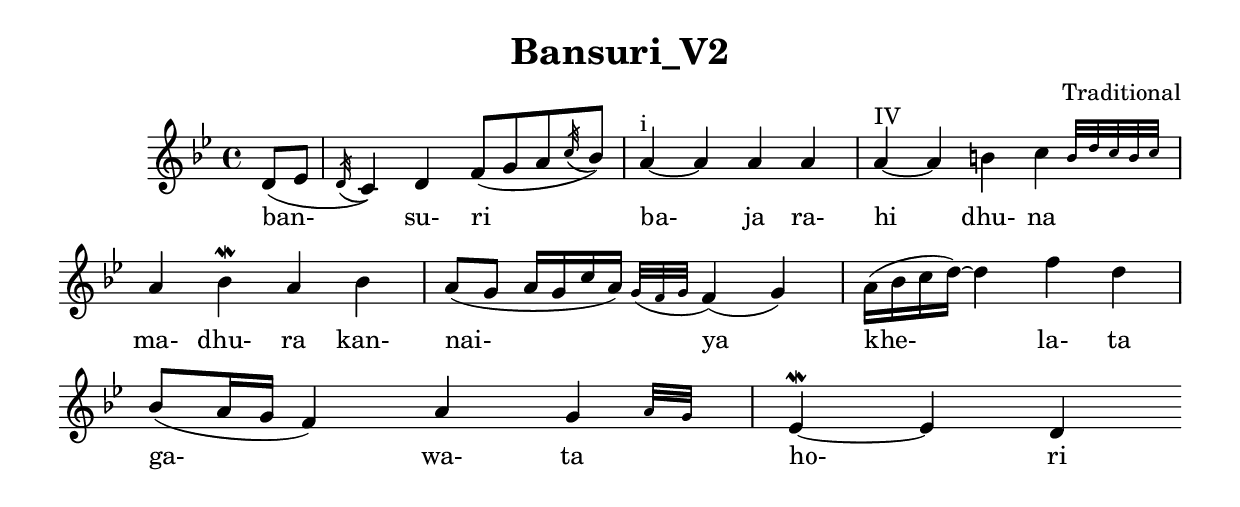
#(ly:set-option 'midi-extension "mid")
\version "2.12.3"
\include "english.ly"
\header{ 
title = "Bansuri_V2"
composer = "Traditional"
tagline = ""  % removed 
}
%{
AAK  
%}
melody = {
\clef treble
\key c \phrygian
\time 4/4
\autoBeamOn  
\break
 \partial 4*1  \bar "|:"  c'8( df'8 | \acciaccatura {c'32}bf4) c'4 ef'8( f'8 g'8 \acciaccatura {bf'32}af'8) | g'4~^"i" g'4 g'4 g'4 | g'4~^"IV" g'4 a'4 \afterGrace bf'4 { a'32[ c''32 bf'32 a'32 bf'32] } | \partial 4*0  \break
 | g'4 af'4\mordent g'4 af'4 | g'8( f'8 g'16 f'16 bf'16 g'16) \acciaccatura {f'32[ ef'32 f'32]}ef'4( f'4) | g'16( af'16 bf'16 c''16~) c''4 ef''4 c''4 | \break
 | af'8( g'16 f'16 ef'4) g'4 \afterGrace f'4 { g'32[ f'32] } | \partial 4*3  df'4~\mordent df'4 c'4 \bar ":|"  \break

}

text = \lyricmode {
ban- su- ri  ba- ja  ra- hi  dhu- na  ma- dhu- ra  kan- nai- ya  khe- la- ta  ga- wa- ta  ho- ri
}

\score{
\transpose c' d'
<<
\new Voice = "one" {
  \melody
}
\new Lyrics \lyricsto "one" \text
>>
\layout {
\context {
     \Score
  \remove "Bar_number_engraver"
} 
}
\midi { }
}